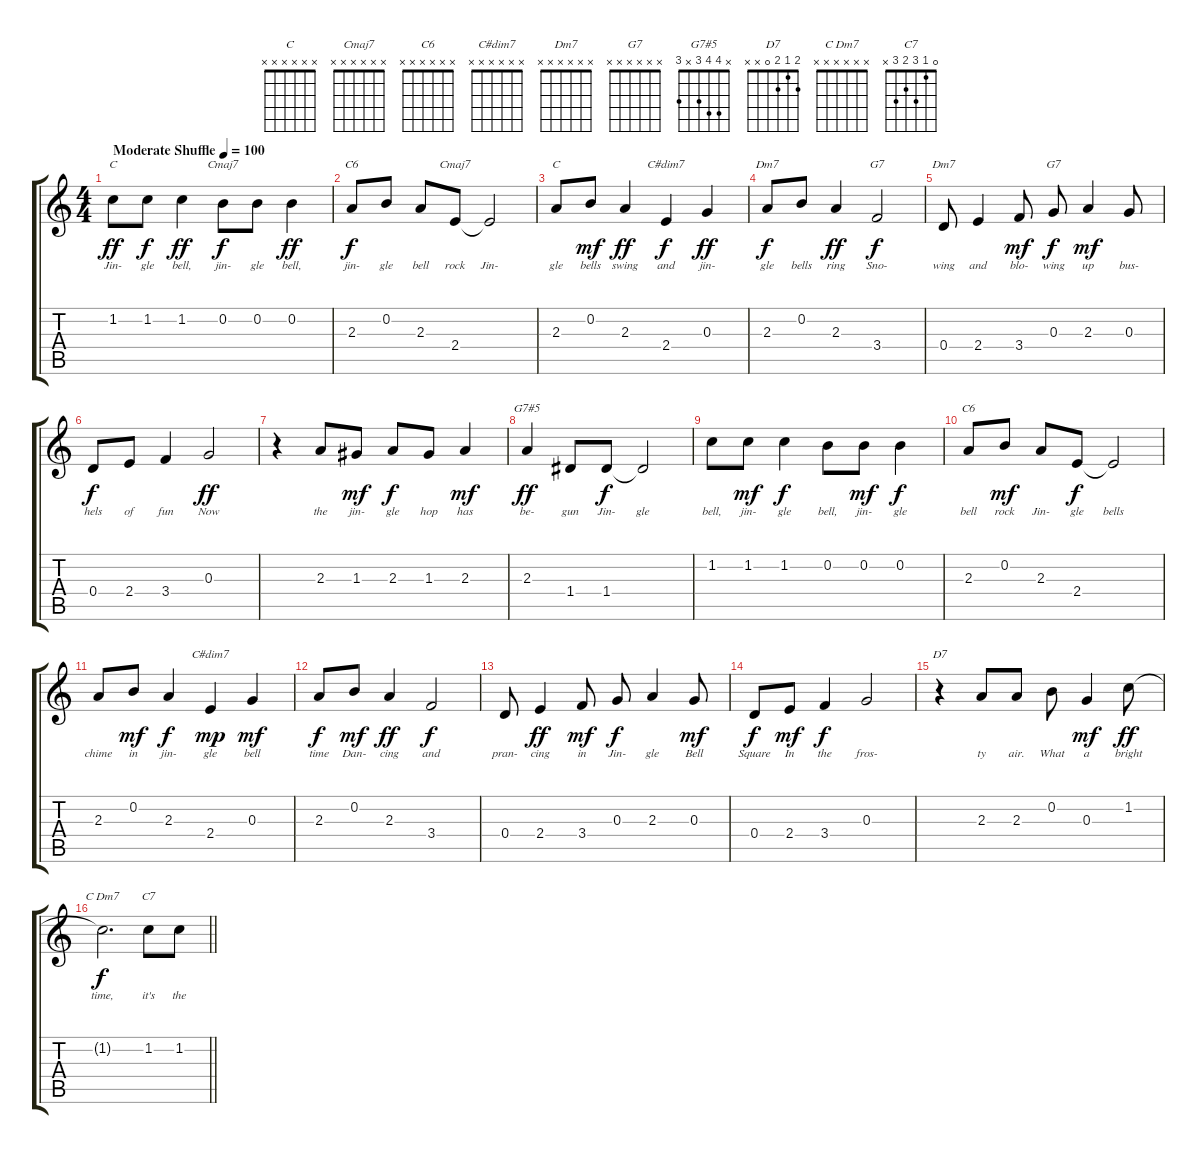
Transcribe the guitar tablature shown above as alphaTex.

\track "" {instrument acousticguitarnylon}
\staff {score tabs}
\tuning (E4 B3 G3 D3 A2 E2) {hide}
\chord ("C" 0 1 0 2 3 x)
\chord ("Cmaj7" 0 0 0 2 3 x)
\chord ("C6" 0 1 2 2 3 x)
\chord ("Cmaj7" x x x x x x)
\chord ("C" x x x x x x)
\chord ("C#dim7" x 5 3 5 4 x)
\chord ("Dm7" 1 1 2 0 x x) {barre 1}
\chord ("G7" 1 0 0 0 2 3)
\chord ("Dm7" x x x x x x)
\chord ("G7" x x x x x x)
\chord ("G7#5" x 4 4 3 x 3)
\chord ("C6" x x x x x x)
\chord ("C#dim7" x x x x x x)
\chord ("D7" 2 1 2 0 x x)
\chord ("C Dm7" x x x x x x)
\chord ("C7" 0 1 3 2 3 x)
\ts (4 4)
\tempo (100 "Moderate Shuffle")
\clef g2
\ks c
1.2.8{ch "C" lyrics (0 "Jin-") lyrics (1 "") lyrics (2 "") lyrics (3 "") lyrics (4 "") dy ff instrument acousticguitarnylon} 1.2.8{lyrics (0 "gle") lyrics (1 "") lyrics (2 "") lyrics (3 "") lyrics (4 "") dy f} 1.2.4{lyrics (0 "bell,") lyrics (1 "") lyrics (2 "") lyrics (3 "") lyrics (4 "") dy ff} 0.2.8{ch "Cmaj7" lyrics (0 "jin-") lyrics (1 "") lyrics (2 "") lyrics (3 "") lyrics (4 "") dy f} 0.2.8{lyrics (0 "gle") lyrics (1 "") lyrics (2 "") lyrics (3 "") lyrics (4 "")} 0.2.4{lyrics (0 "bell,") lyrics (1 "") lyrics (2 "") lyrics (3 "") lyrics (4 "") dy ff} |
2.3.8{ch "C6" lyrics (0 "jin-") lyrics (1 "") lyrics (2 "") lyrics (3 "") lyrics (4 "") dy f} 0.2.8{lyrics (0 "gle") lyrics (1 "") lyrics (2 "") lyrics (3 "") lyrics (4 "")} 2.3.8{lyrics (0 "bell") lyrics (1 "") lyrics (2 "") lyrics (3 "") lyrics (4 "")} 2.4.8{ch "Cmaj7" lyrics (0 "rock") lyrics (1 "") lyrics (2 "") lyrics (3 "") lyrics (4 "")} 2.4{t}.2{lyrics (0 "Jin-") lyrics (1 "") lyrics (2 "") lyrics (3 "") lyrics (4 "")} |
2.3.8{ch "C" lyrics (0 "gle") lyrics (1 "") lyrics (2 "") lyrics (3 "") lyrics (4 "")} 0.2.8{lyrics (0 "bells") lyrics (1 "") lyrics (2 "") lyrics (3 "") lyrics (4 "") dy mf} 2.3.4{lyrics (0 "swing") lyrics (1 "") lyrics (2 "") lyrics (3 "") lyrics (4 "") dy ff} 2.4.4{ch "C#dim7" lyrics (0 "and") lyrics (1 "") lyrics (2 "") lyrics (3 "") lyrics (4 "") dy f} 0.3.4{lyrics (0 "jin-") lyrics (1 "") lyrics (2 "") lyrics (3 "") lyrics (4 "") dy ff} |
2.3.8{ch "Dm7" lyrics (0 "gle") lyrics (1 "") lyrics (2 "") lyrics (3 "") lyrics (4 "") dy f} 0.2.8{lyrics (0 "bells") lyrics (1 "") lyrics (2 "") lyrics (3 "") lyrics (4 "")} 2.3.4{lyrics (0 "ring") lyrics (1 "") lyrics (2 "") lyrics (3 "") lyrics (4 "") dy ff} 3.4.2{ch "G7" lyrics (0 "Sno-") lyrics (1 "") lyrics (2 "") lyrics (3 "") lyrics (4 "") dy f} |
0.4.8{ch "Dm7" lyrics (0 "wing") lyrics (1 "") lyrics (2 "") lyrics (3 "") lyrics (4 "")} 2.4.4{lyrics (0 "and") lyrics (1 "") lyrics (2 "") lyrics (3 "") lyrics (4 "")} 3.4.8{lyrics (0 "blo-") lyrics (1 "") lyrics (2 "") lyrics (3 "") lyrics (4 "") dy mf} 0.3.8{ch "G7" lyrics (0 "wing") lyrics (1 "") lyrics (2 "") lyrics (3 "") lyrics (4 "") dy f} 2.3.4{lyrics (0 "up") lyrics (1 "") lyrics (2 "") lyrics (3 "") lyrics (4 "") dy mf} 0.3.8{lyrics (0 "bus-") lyrics (1 "") lyrics (2 "") lyrics (3 "") lyrics (4 "")} |
0.4.8{lyrics (0 "hels") lyrics (1 "") lyrics (2 "") lyrics (3 "") lyrics (4 "") dy f} 2.4.8{lyrics (0 "of") lyrics (1 "") lyrics (2 "") lyrics (3 "") lyrics (4 "")} 3.4.4{lyrics (0 "fun") lyrics (1 "") lyrics (2 "") lyrics (3 "") lyrics (4 "")} 0.3.2{lyrics (0 "Now") lyrics (1 "") lyrics (2 "") lyrics (3 "") lyrics (4 "") dy ff} |
r.4 2.3.8{lyrics (0 "the") lyrics (1 "") lyrics (2 "") lyrics (3 "") lyrics (4 "")} 1.3.8{lyrics (0 "jin-") lyrics (1 "") lyrics (2 "") lyrics (3 "") lyrics (4 "") dy mf} 2.3.8{lyrics (0 "gle") lyrics (1 "") lyrics (2 "") lyrics (3 "") lyrics (4 "") dy f} 1.3.8{lyrics (0 "hop") lyrics (1 "") lyrics (2 "") lyrics (3 "") lyrics (4 "")} 2.3.4{lyrics (0 "has") lyrics (1 "") lyrics (2 "") lyrics (3 "") lyrics (4 "") dy mf} |
2.3.4{ch "G7#5" lyrics (0 "be-") lyrics (1 "") lyrics (2 "") lyrics (3 "") lyrics (4 "") dy ff} 1.4.8{lyrics (0 "gun") lyrics (1 "") lyrics (2 "") lyrics (3 "") lyrics (4 "")} 1.4.8{lyrics (0 "Jin-") lyrics (1 "") lyrics (2 "") lyrics (3 "") lyrics (4 "") dy f} 1.4{t}.2{lyrics (0 "gle") lyrics (1 "") lyrics (2 "") lyrics (3 "") lyrics (4 "")} |
1.2.8{lyrics (0 "bell,") lyrics (1 "") lyrics (2 "") lyrics (3 "") lyrics (4 "")} 1.2.8{lyrics (0 "jin-") lyrics (1 "") lyrics (2 "") lyrics (3 "") lyrics (4 "") dy mf} 1.2.4{lyrics (0 "gle") lyrics (1 "") lyrics (2 "") lyrics (3 "") lyrics (4 "") dy f} 0.2.8{lyrics (0 "bell,") lyrics (1 "") lyrics (2 "") lyrics (3 "") lyrics (4 "")} 0.2.8{lyrics (0 "jin-") lyrics (1 "") lyrics (2 "") lyrics (3 "") lyrics (4 "") dy mf} 0.2.4{lyrics (0 "gle") lyrics (1 "") lyrics (2 "") lyrics (3 "") lyrics (4 "") dy f} |
2.3.8{ch "C6" lyrics (0 "bell") lyrics (1 "") lyrics (2 "") lyrics (3 "") lyrics (4 "")} 0.2.8{lyrics (0 "rock") lyrics (1 "") lyrics (2 "") lyrics (3 "") lyrics (4 "") dy mf} 2.3.8{lyrics (0 "Jin-") lyrics (1 "") lyrics (2 "") lyrics (3 "") lyrics (4 "")} 2.4.8{lyrics (0 "gle") lyrics (1 "") lyrics (2 "") lyrics (3 "") lyrics (4 "") dy f} 2.4{t}.2{lyrics (0 "bells") lyrics (1 "") lyrics (2 "") lyrics (3 "") lyrics (4 "")} |
2.3.8{lyrics (0 "chime") lyrics (1 "") lyrics (2 "") lyrics (3 "") lyrics (4 "")} 0.2.8{lyrics (0 "in") lyrics (1 "") lyrics (2 "") lyrics (3 "") lyrics (4 "") dy mf} 2.3.4{lyrics (0 "jin-") lyrics (1 "") lyrics (2 "") lyrics (3 "") lyrics (4 "") dy f} 2.4.4{ch "C#dim7" lyrics (0 "gle") lyrics (1 "") lyrics (2 "") lyrics (3 "") lyrics (4 "") dy mp} 0.3.4{lyrics (0 "bell") lyrics (1 "") lyrics (2 "") lyrics (3 "") lyrics (4 "") dy mf} |
2.3.8{lyrics (0 "time") lyrics (1 "") lyrics (2 "") lyrics (3 "") lyrics (4 "") dy f} 0.2.8{lyrics (0 "Dan-") lyrics (1 "") lyrics (2 "") lyrics (3 "") lyrics (4 "") dy mf} 2.3.4{lyrics (0 "cing") lyrics (1 "") lyrics (2 "") lyrics (3 "") lyrics (4 "") dy ff} 3.4.2{lyrics (0 "and") lyrics (1 "") lyrics (2 "") lyrics (3 "") lyrics (4 "") dy f} |
0.4.8{lyrics (0 "pran-") lyrics (1 "") lyrics (2 "") lyrics (3 "") lyrics (4 "")} 2.4.4{lyrics (0 "cing") lyrics (1 "") lyrics (2 "") lyrics (3 "") lyrics (4 "") dy ff} 3.4.8{lyrics (0 "in") lyrics (1 "") lyrics (2 "") lyrics (3 "") lyrics (4 "") dy mf} 0.3.8{lyrics (0 "Jin-") lyrics (1 "") lyrics (2 "") lyrics (3 "") lyrics (4 "") dy f} 2.3.4{lyrics (0 "gle") lyrics (1 "") lyrics (2 "") lyrics (3 "") lyrics (4 "")} 0.3.8{lyrics (0 "Bell") lyrics (1 "") lyrics (2 "") lyrics (3 "") lyrics (4 "") dy mf} |
0.4.8{lyrics (0 "Square") lyrics (1 "") lyrics (2 "") lyrics (3 "") lyrics (4 "") dy f} 2.4.8{lyrics (0 "In") lyrics (1 "") lyrics (2 "") lyrics (3 "") lyrics (4 "") dy mf} 3.4.4{lyrics (0 "the") lyrics (1 "") lyrics (2 "") lyrics (3 "") lyrics (4 "") dy f} 0.3.2{lyrics (0 "fros-") lyrics (1 "") lyrics (2 "") lyrics (3 "") lyrics (4 "")} |
r.4{ch "D7"} 2.3.8{lyrics (0 "ty") lyrics (1 "") lyrics (2 "") lyrics (3 "") lyrics (4 "")} 2.3.8{lyrics (0 "air.") lyrics (1 "") lyrics (2 "") lyrics (3 "") lyrics (4 "")} 0.2.8{lyrics (0 "What") lyrics (1 "") lyrics (2 "") lyrics (3 "") lyrics (4 "")} 0.3.4{lyrics (0 "a") lyrics (1 "") lyrics (2 "") lyrics (3 "") lyrics (4 "") dy mf} 1.2.8{lyrics (0 "bright") lyrics (1 "") lyrics (2 "") lyrics (3 "") lyrics (4 "") dy ff} |
\barLineRight lightlight
1.2{t}.2{d ch "C Dm7" lyrics (0 "time,") lyrics (1 "") lyrics (2 "") lyrics (3 "") lyrics (4 "") dy f} 1.2.8{ch "C7" lyrics (0 "it's") lyrics (1 "") lyrics (2 "") lyrics (3 "") lyrics (4 "")} 1.2.8{lyrics (0 "the") lyrics (1 "") lyrics (2 "") lyrics (3 "") lyrics (4 "")}
